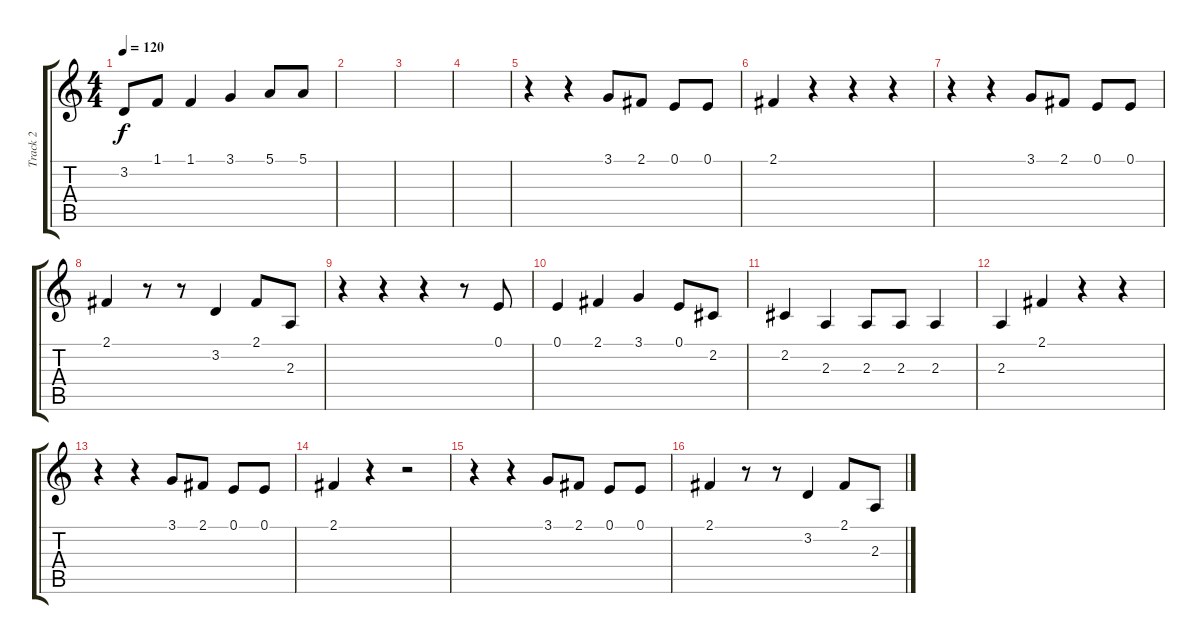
\track ("Track 2" "Track 2") {instrument electricpiano1}
\staff {score tabs}
\tuning (E4 B3 G3 D3 A2 E2) {hide}
\ts (4 4)
\tempo 120
\clef g2
\ks c
3.2.8{dy f} 1.1.8 1.1.4 3.1.4 5.1.8 5.1.8 |
|
|
|
r.4 r.4 3.1.8 2.1.8 0.1.8 0.1.8 |
2.1.4 r.4 r.4 r.4 |
r.4 r.4 3.1.8 2.1.8 0.1.8 0.1.8 |
2.1.4 r.8 r.8 3.2.4 2.1.8 2.3.8 |
r.4 r.4 r.4 r.8 0.1.8 |
0.1.4 2.1.4 3.1.4 0.1.8 2.2.8 |
2.2.4 2.3.4 2.3.8 2.3.8 2.3.4 |
2.3.4 2.1.4 r.4 r.4 |
r.4 r.4 3.1.8 2.1.8 0.1.8 0.1.8 |
2.1.4 r.4 r.2 |
r.4 r.4 3.1.8 2.1.8 0.1.8 0.1.8 |
2.1.4 r.8 r.8 3.2.4 2.1.8 2.3.8
